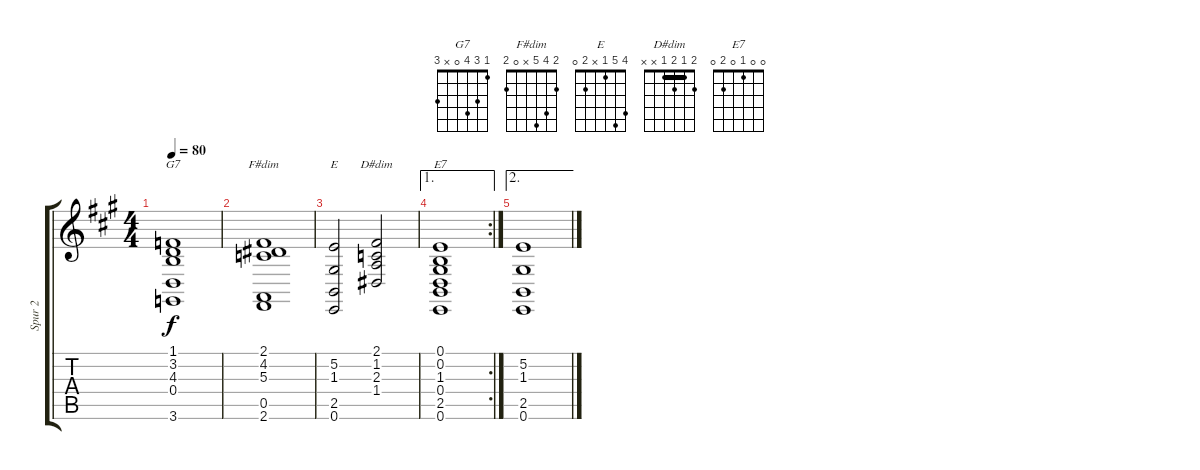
\track ("Spur 2" "Spur 2") {instrument stringensemble1}
\staff {score tabs}
\tuning (E4 B3 G3 D3 A2 E2) {hide}
\chord ("G7" 1 3 4 0 x 3)
\chord ("F#dim" 2 4 5 x 0 2)
\chord ("E" 4 5 1 x 2 0)
\chord ("D#dim" 2 1 2 1 x x) {barre 1}
\chord ("E7" 0 0 1 0 2 0)
\ts (4 4)
\tempo 80
\clef g2
\ks a
(1.1 3.2 4.3 0.4 3.6).1{ch "G7" dy f} |
(2.1 4.2 5.3 0.5 2.6).1{ch "F#dim"} |
(5.2 1.3 2.5 0.6).2{ch "E"} (2.1 1.2 2.3 1.4).2{ch "D#dim"} |
\ae 1
\rc 2
(0.1 0.2 1.3 0.4 2.5 0.6).1{ch "E7"} |
\ae 2
(5.2 1.3 2.5 0.6).1
